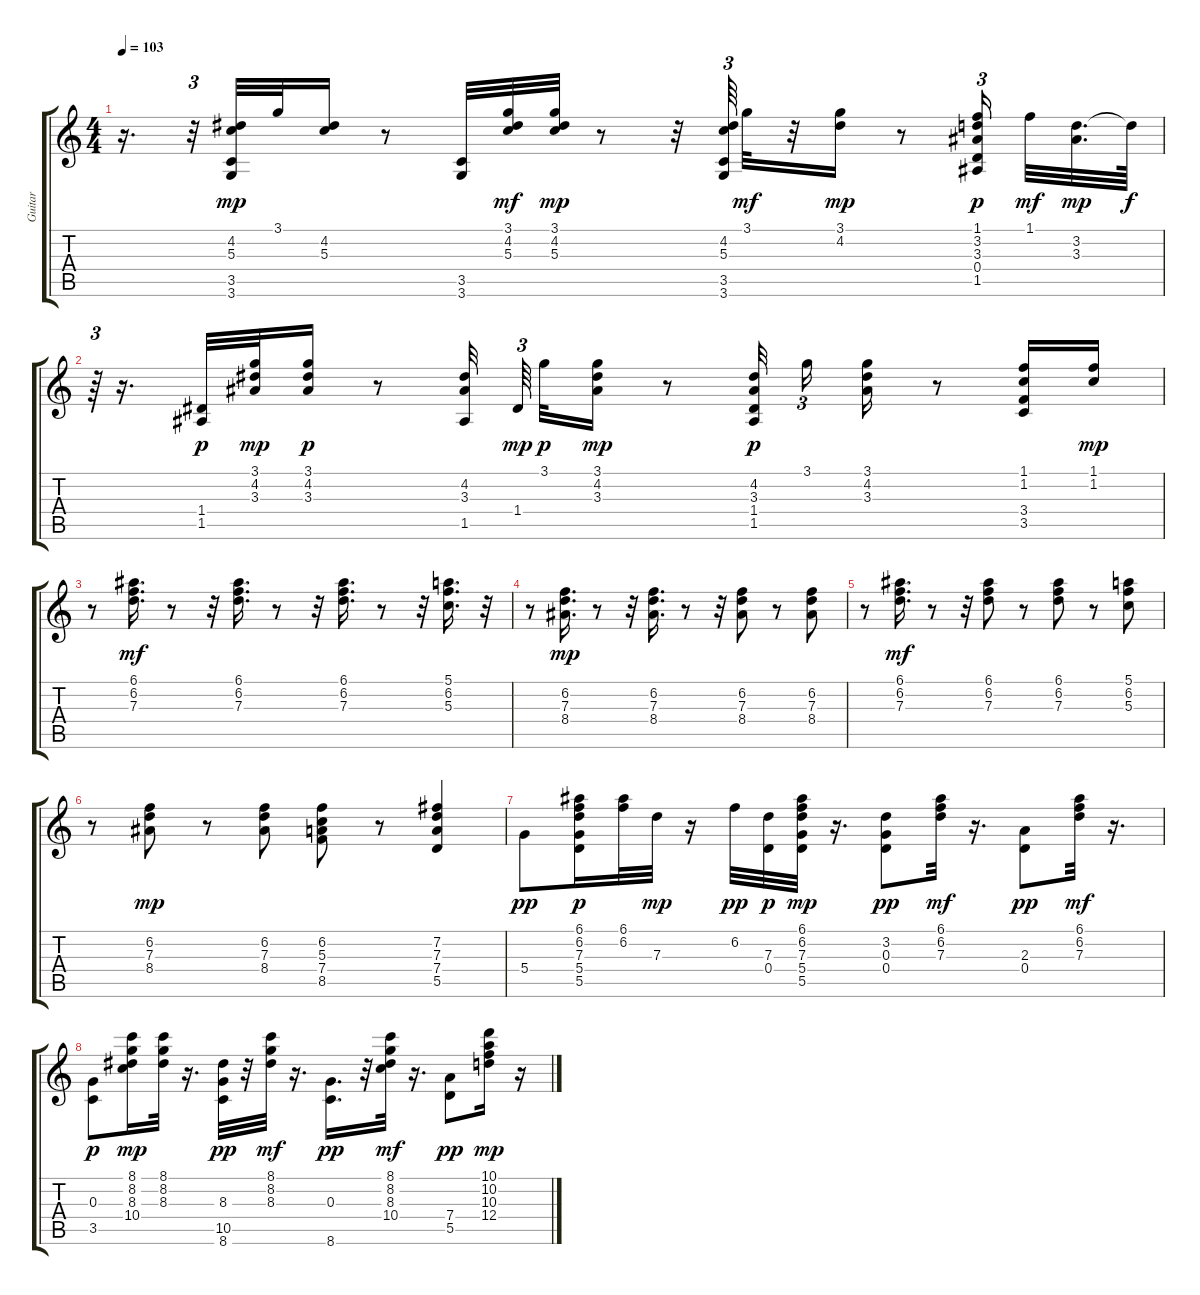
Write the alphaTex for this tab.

\track ("Guitar" "Guitar") {instrument acousticguitarsteel}
\staff {score tabs}
\tuning (E4 B3 G3 D3 A2 E2) {hide}
\ts (4 4)
\tempo 103
\clef g2
\ks c
r.16{d dy mp} r.32{tu (3 2)} (4.2 5.3 3.5 3.6).32 3.1.32 (4.2 5.3).16 r.8 (3.5 3.6).32 (3.1 4.2 5.3).32{dy mf} (3.1 4.2 5.3).32{dy mp} r.8 r.32 (4.2 5.3 3.5 3.6).64{tu (3 2)} 3.1.32{dy mf} r.32 (3.1 4.2).16{dy mp} r.8 (1.1 3.2 3.3 0.4 1.5).16{tu (3 2) dy p beam splitsecondary} 1.1.32{dy mf} (3.2 3.3).32{d dy mp} 3.2{t}.64{dy f} |
r.64{tu (3 2)} r.16{d} (1.4 1.5).32{dy p} (3.1 4.2 3.3).32{dy mp} (3.1 4.2 3.3).16{dy p} r.8 (4.2 3.3 1.5).32{beam splitsecondary} 1.4.64{tu (3 2) dy mp beam splitsecondary} 3.1.32{dy p} (3.1 4.2 3.3).16{dy mp} r.8 (4.2 3.3 1.4 1.5).32{dy p beam splitsecondary} 3.1.16{tu (3 2)} (3.1 4.2 3.3).16 r.8 (1.1 1.2 3.4 3.5).16 (1.1 1.2).16{dy mp} |
r.8 (6.1 6.2 7.3).16{d dy mf} r.8 r.32 (6.1 6.2 7.3).16{d} r.8 r.32 (6.1 6.2 7.3).16{d} r.8 r.32 (5.1 6.2 5.3).16{d} r.32 |
r.8 (6.2 7.3 8.4).16{d dy mp} r.8 r.32 (6.2 7.3 8.4).16{d} r.8 r.32 (6.2 7.3 8.4).8 r.8 (6.2 7.3 8.4).8 |
r.8 (6.1 6.2 7.3).16{d dy mf} r.8 r.32 (6.1 6.2 7.3).8 r.8 (6.1 6.2 7.3).8 r.8 (5.1 6.2 5.3).8 |
r.8 (6.2 7.3 8.4).8{dy mp} r.8 (6.2 7.3 8.4).8 (6.2 5.3 7.4 8.5).8 r.8 (7.2 7.3 7.4 5.5).4 |
5.4.8{dy pp} (6.1 6.2 7.3 5.4 5.5).16{dy p} (6.1 6.2).32 7.3.32{dy mp} r.16 6.2.32{dy pp} (7.3 0.4).32{dy p} (6.1 6.2 7.3 5.4 5.5).32{dy mp} r.16{d} (3.2 0.3 0.4).8{dy pp} (6.1 6.2 7.3).32{dy mf} r.16{d} (2.3 0.4).8{dy pp} (6.1 6.2 7.3).32{dy mf} r.16{d} |
(0.3 3.5).8{dy p} (8.1 8.2 8.3 10.4).16{dy mp} (8.1 8.2 8.3).32 r.16{d} (8.3 10.5 8.6).32{dy pp} r.32 (8.1 8.2 8.3).32{dy mf} r.16{d} (0.3 8.6).16{d dy pp} r.32 (8.1 8.2 8.3 10.4).32{dy mf} r.16{d} (7.4 5.5).8{dy pp} (10.1 10.2 10.3 12.4).16{dy mp} r.16
